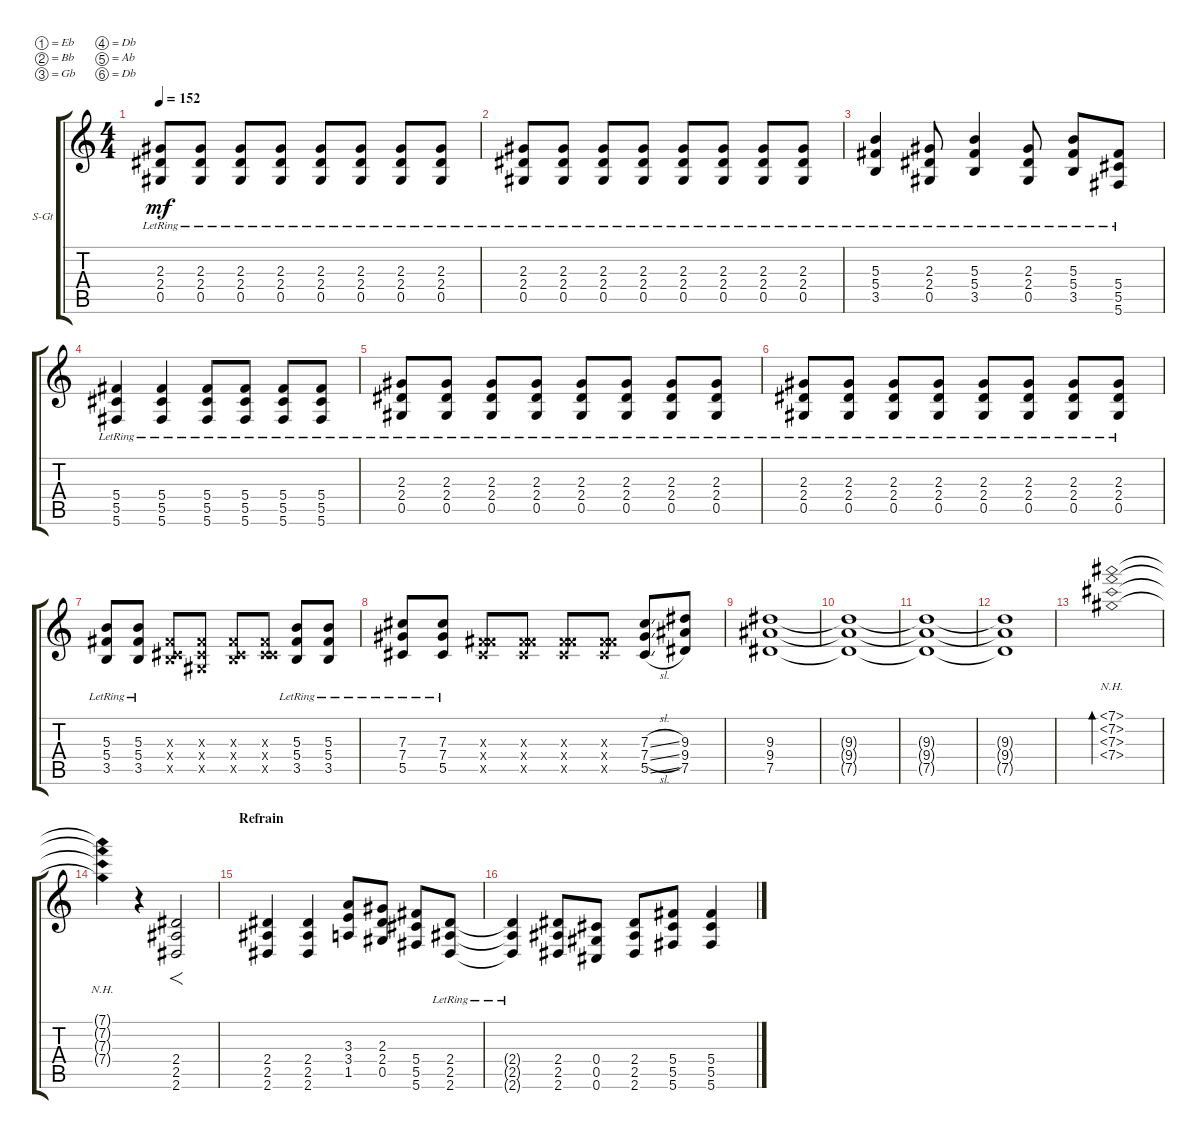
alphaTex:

\defaultSystemsLayout 4
\bracketExtendMode groupsimilarinstruments
\firstSystemTrackNameOrientation horizontal
\otherSystemsTrackNameOrientation horizontal
\track ("mike Guitar" "S-Gt") {instrument acousticguitarsteel}
\staff {score tabs}
\tuning (Eb4 Bb3 Gb3 Db3 Ab2 Db2)
\ts (4 4)
\tempo 152
\clef g2
\ks c
(0.5{lr} 2.4{lr} 2.3{lr}).8{dy mf} (2.3{lr} 2.4{lr} 0.5{lr}).8 (2.3{lr} 2.4{lr} 0.5{lr}).8 (2.3{lr} 2.4{lr} 0.5{lr}).8 (2.3{lr} 2.4{lr} 0.5{lr}).8 (2.3{lr} 2.4{lr} 0.5{lr}).8 (2.3{lr} 2.4{lr} 0.5{lr}).8 (2.3{lr} 2.4{lr} 0.5{lr}).8 |
(0.5{lr} 2.4{lr} 2.3{lr}).8 (2.3{lr} 2.4{lr} 0.5{lr}).8 (2.3{lr} 2.4{lr} 0.5{lr}).8 (2.3{lr} 2.4{lr} 0.5{lr}).8 (2.3{lr} 2.4{lr} 0.5{lr}).8 (2.3{lr} 2.4{lr} 0.5{lr}).8 (2.3{lr} 2.4{lr} 0.5{lr}).8 (2.3{lr} 2.4{lr} 0.5{lr}).8 |
(5.3{lr} 3.5{lr} 5.4{lr}).4 (2.3{lr} 2.4{lr} 0.5{lr}).8 (5.3{lr} 5.4{lr} 3.5{lr}).4 (0.5{lr} 2.4{lr} 2.3{lr}).8 (3.5{lr} 5.4{lr} 5.3{lr}).8 (5.6{lr} 5.5{lr} 5.4{lr}).8 |
(5.4{lr} 5.5{lr} 5.6{lr}).4 (5.6{lr} 5.5{lr} 5.4{lr}).4 (5.6{lr} 5.5{lr} 5.4{lr}).8 (5.4{lr} 5.5{lr} 5.6{lr}).8 (5.4{lr} 5.6{lr} 5.5{lr}).8 (5.6{lr} 5.5{lr} 5.4{lr}).8 |
(0.5{lr} 2.4{lr} 2.3{lr}).8 (2.3{lr} 2.4{lr} 0.5{lr}).8 (2.3{lr} 2.4{lr} 0.5{lr}).8 (2.3{lr} 2.4{lr} 0.5{lr}).8 (2.3{lr} 2.4{lr} 0.5{lr}).8 (2.3{lr} 2.4{lr} 0.5{lr}).8 (2.3{lr} 2.4{lr} 0.5{lr}).8 (2.3{lr} 2.4{lr} 0.5{lr}).8 |
(0.5{lr} 2.4{lr} 2.3{lr}).8 (2.3{lr} 2.4{lr} 0.5{lr}).8 (2.3{lr} 2.4{lr} 0.5{lr}).8 (2.3{lr} 2.4{lr} 0.5{lr}).8 (2.3{lr} 2.4{lr} 0.5{lr}).8 (2.3{lr} 2.4{lr} 0.5{lr}).8 (2.3{lr} 2.4{lr} 0.5{lr}).8 (2.3{lr} 2.4{lr} 0.5{lr}).8 |
(5.3{lr} 3.5{lr} 5.4{lr}).8 (5.3{lr} 5.4{lr} 3.5{lr}).8 (3.5{x} 0.4{x} 0.3{x}).8 (0.5{x} 0.4{x} 0.3{x}).8 (3.5{x} 0.4{x} 0.3{x}).8 (5.5{x} 0.4{x} 0.3{x}).8 (3.5{lr} 5.4{lr} 5.3{lr}).8 (5.3{lr} 5.4{lr} 3.5{lr}).8 |
(7.4{lr} 5.5{lr} 7.3{lr}).8 (5.5{lr} 7.4{lr} 7.3{lr}).8 (5.5{x} 5.4{x} 0.3{x}).8 (5.4{x} 5.5{x} 0.3{x}).8 (5.4{x} 5.5{x} 0.3{x}).8 (5.5{x} 5.4{x} 0.3{x}).8 (7.3{sl} 7.4{sl} 5.5{sl}).8 (9.3 9.4 7.5).8 |
(9.3 7.5 9.4).1 |
(7.5{t} 9.4{t} 9.3{t}).1 |
(9.3{t} 9.4{t} 7.5{t}).1 |
(7.5{t} 9.4{t} 9.3{t}).1 |
(7.4{nh} 7.3{nh} 7.2{nh} 7.1{nh}).1{bd 237} |
(7.4{nh t} 7.3{nh t} 7.2{nh t} 7.1{nh t}).4 r.4 (2.4 2.5 2.6).2{f} |
\section ("" "Refrain")
(2.6 2.5 2.4).4 (2.4 2.5 2.6).4 (1.5 3.4 3.3).8 (2.3 2.4 0.5).8 (5.6 5.5 5.4).8 (2.4{lr} 2.5{lr} 2.6{lr}).8 |
(2.6{lr t} 2.5{lr t} 2.4{lr t}).4 (2.6 2.5 2.4).8 (0.4 0.5 0.6).8 (2.6 2.5 2.4).8 (5.4 5.5 5.6).8 (5.6 5.5 5.4).4
